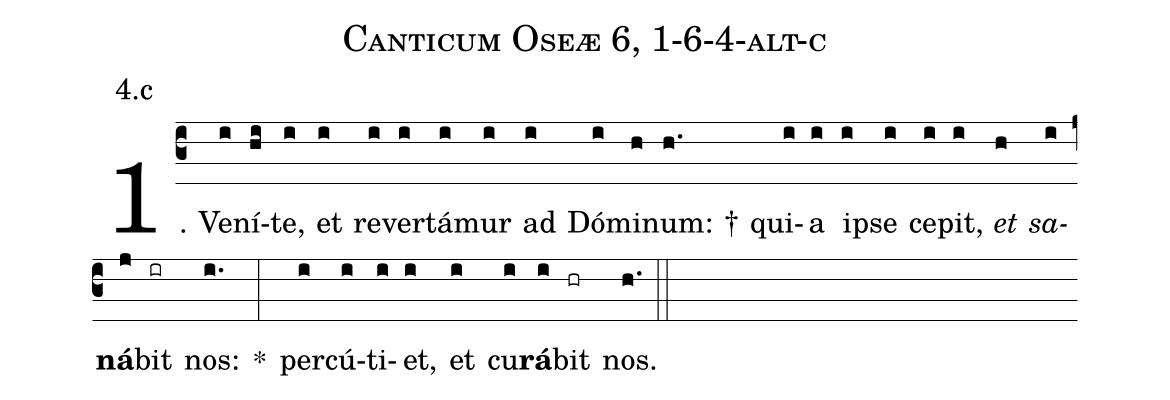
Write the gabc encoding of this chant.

name: Canticum Oseæ 6, 1-6-4-alt-c;
annotation: 4.c;
%%
(c3)1. Ve(i)ní(hi)te,(i) et(i) re(i)ver(i)tá(i)mur(i) ad(i) Dó(i)mi(h)num: †(h.) qui(i)a(i) ip(i)se(i) ce(i)pit,(i) <i>et</i>(h) <i>sa</i>(i)<b>ná</b>(j)bit(ir) nos:(i.) *(:) per(i)cú(i)ti(i)et,(i) et(i) cu(i)<b>rá</b>(i)bit(hr) nos.(h.) (::)
